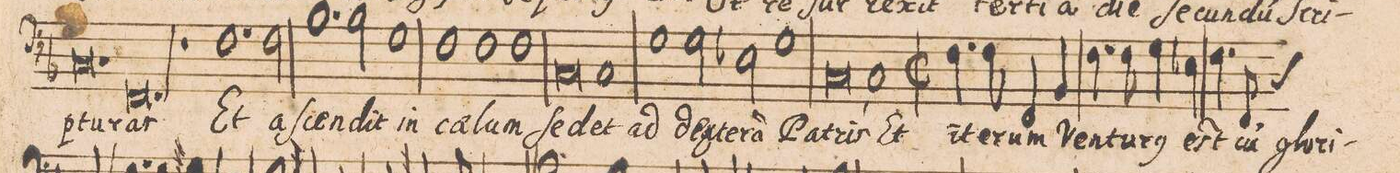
**kern	**text
*I"BASSVS.	*
*clefF4	*
*k[b-]	*
*met(C|)	*
*M3/1	*
0.C/	-ptu-
=109-	=109-
0.FFny/	-ras
=110-	=110-
1r	.
1.F\	Et
2F\	a-
=111-	=111-
1.B-\	-ſcen-
2B-\	-dit
1G\	in
=112-	=112-
1F\	cae-
1F\	-lum
1F\	ſe-
=113-	=113-
0C/	-det
1C/	ad
=114-	=114-
1G\	dex-
2G\	-te-
2E-X\	-ra(m)
1G\	Pa-
=115-	=115-
0C/,<	-tris
1C/	Et
=116-	=116-
*M2/2	*
*met(C|)	*
*mmet(c|)	*
4.F\	i-
8F\	-te-
4FF/	-rum
4BB-/	Ven-
=117-	=117-
4.F\	-tu-
8F\	-r(us)
4G\	est
4E-X\	c(um)
=118-	=118-
4.F\	glo-
*custos:C	*
8FF/	-ri-
*-	*-
